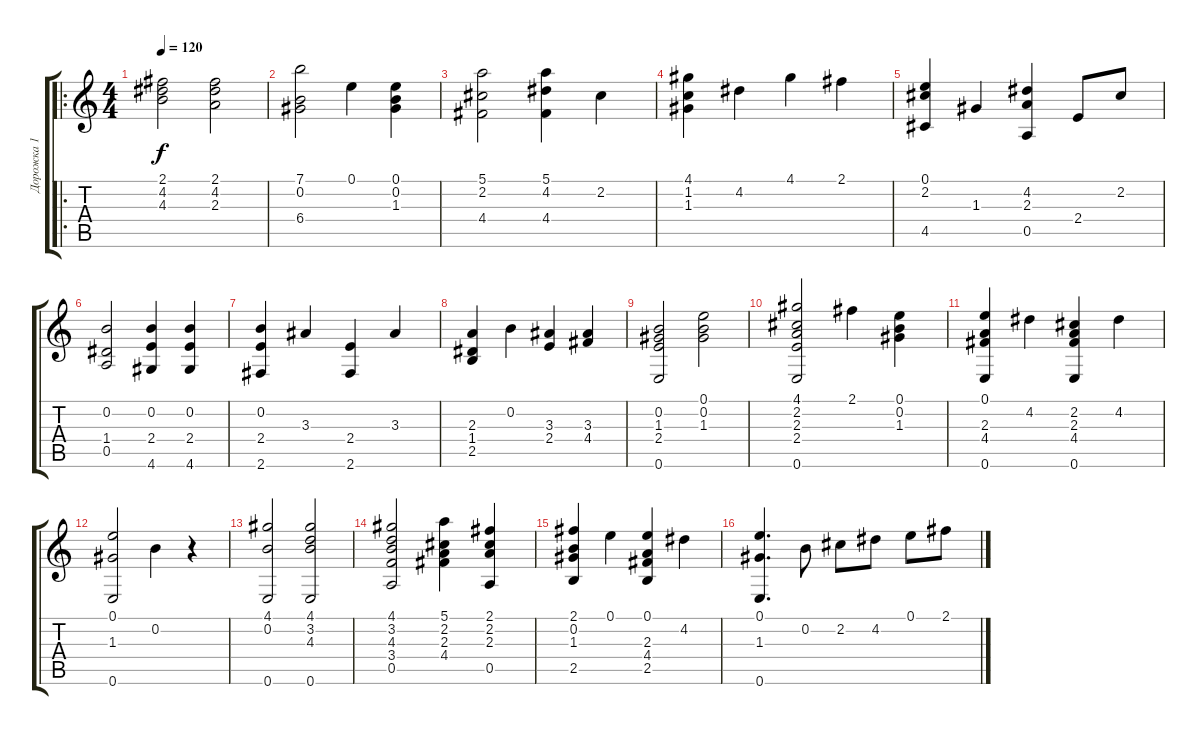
\track ("Дорожка 1" "Дорожка 1") {instrument acousticguitarnylon}
\staff {score tabs}
\tuning (E4 B3 G3 D3 A2 E2) {hide}
\ro
\ts (4 4)
\tempo 120
\clef g2
\ks c
(2.1 4.2 4.3).2{dy f} (2.1 4.2 2.3).2 |
(7.1 0.2 6.4).2 0.1.4 (0.1 0.2 1.3).4 |
(5.1 2.2 4.4).2 (5.1 4.2 4.4).4 2.2.4 |
(4.1 1.2 1.3).4 4.2.4 4.1.4 2.1.4 |
(0.1 2.2 4.5).4 1.3.4 (4.2 2.3 0.5).4 2.4.8 2.2.8 |
(0.2 1.4 0.5).2 (0.2 2.4 4.6).4 (0.2 2.4 4.6).4 |
(0.2 2.4 2.6).4 3.3.4 (2.4 2.6).4 3.3.4 |
(2.3 1.4 2.5).4 0.2.4 (3.3 2.4).4 (3.3 4.4).4 |
(0.2 1.3 2.4 0.6).2 (0.1 0.2 1.3).2 |
(4.1 2.2 2.3 2.4 0.6).2 2.1.4 (0.1 0.2 1.3).4 |
(0.1 2.3 4.4 0.6).4 4.2.4 (2.2 2.3 4.4 0.6).4 4.2.4 |
(0.1 1.3 0.6).2 0.2.4 r.4 |
(4.1 0.2 0.6).2 (4.1 3.2 4.3 0.6).2 |
(4.1 3.2 4.3 3.4 0.5).2 (5.1 2.2 2.3 4.4).4 (2.1 2.2 2.3 0.5).4 |
(2.1 0.2 1.3 2.5).4 0.1.4 (0.1 2.3 4.4 2.5).4 4.2.4 |
(0.1 1.3 0.6).4{d} 0.2.8 2.2.8 4.2.8 0.1.8 2.1.8
